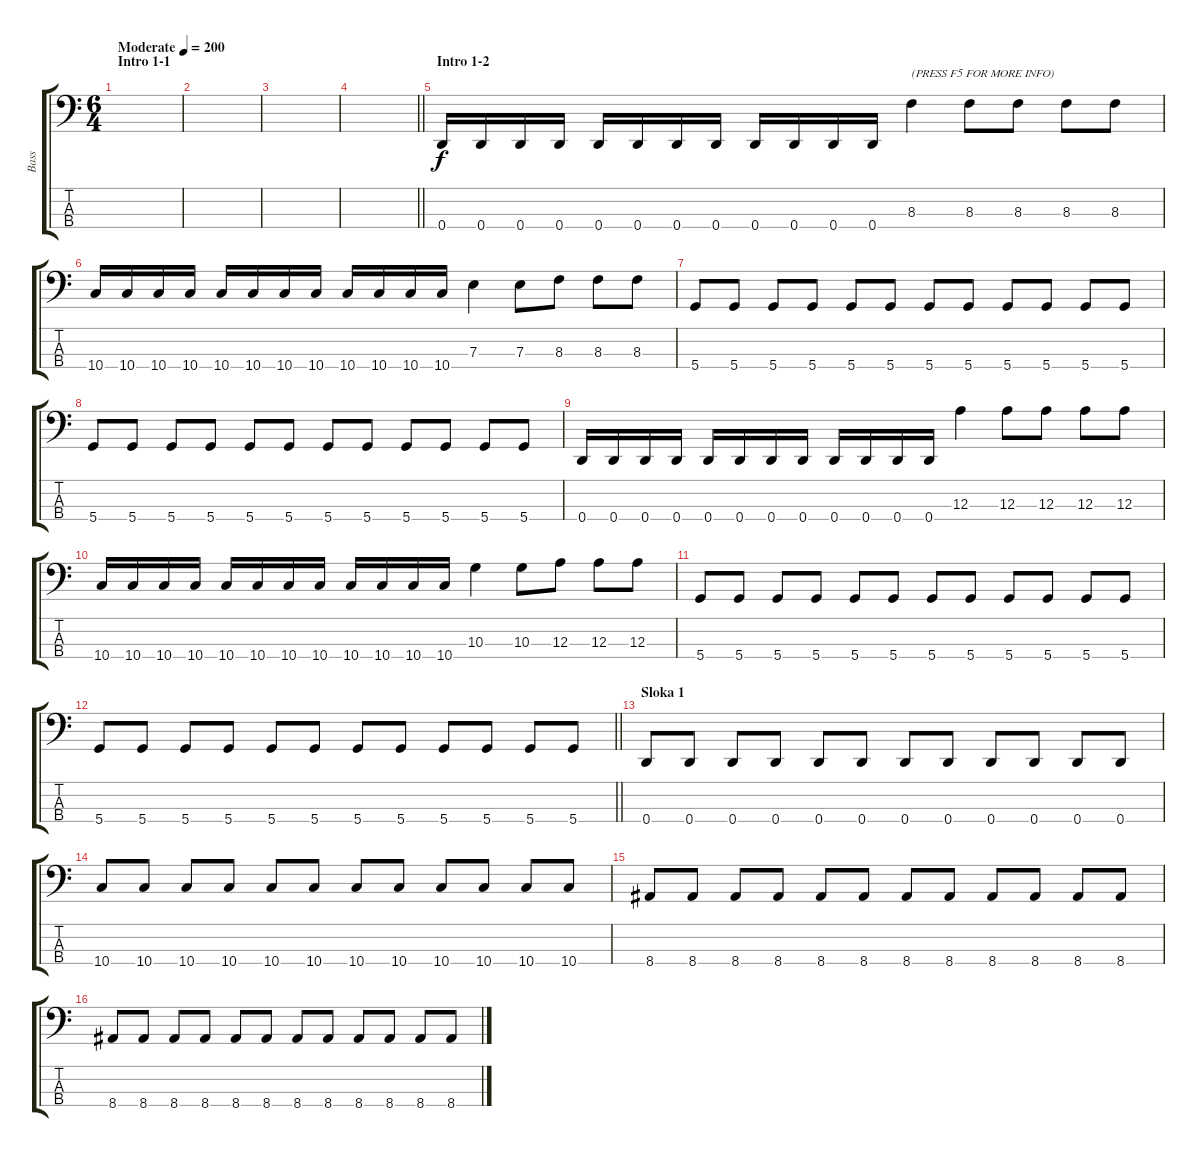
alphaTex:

\track ("Bass" "Bass") {instrument electricbasspick}
\staff {score tabs}
\tuning (G2 D2 A1 D1) {hide}
\ts (6 4)
\section ("" "Intro 1-1")
\tempo (200 "Moderate")
\clef f4
\ks c
|
|
|
\barLineRight lightlight
|
\section ("" "Intro 1-2")
0.4.16 0.4.16 0.4.16 0.4.16 0.4.16 0.4.16 0.4.16 0.4.16 0.4.16 0.4.16 0.4.16 0.4.16 8.3.4{txt "(PRESS F5 FOR MORE INFO)"} 8.3.8 8.3.8 8.3.8 8.3.8 |
10.4.16 10.4.16 10.4.16 10.4.16 10.4.16 10.4.16 10.4.16 10.4.16 10.4.16 10.4.16 10.4.16 10.4.16 7.3.4{txt ""} 7.3.8 8.3.8 8.3.8 8.3.8 |
5.4.8 5.4.8 5.4.8 5.4.8 5.4.8 5.4.8 5.4.8 5.4.8 5.4.8 5.4.8 5.4.8 5.4.8 |
5.4.8 5.4.8 5.4.8 5.4.8 5.4.8 5.4.8 5.4.8 5.4.8 5.4.8 5.4.8 5.4.8 5.4.8 |
0.4.16 0.4.16 0.4.16 0.4.16 0.4.16 0.4.16 0.4.16 0.4.16 0.4.16 0.4.16 0.4.16 0.4.16 12.3.4 12.3.8 12.3.8 12.3.8 12.3.8 |
10.4.16 10.4.16 10.4.16 10.4.16 10.4.16 10.4.16 10.4.16 10.4.16 10.4.16 10.4.16 10.4.16 10.4.16 10.3.4 10.3.8 12.3.8 12.3.8 12.3.8 |
5.4.8 5.4.8 5.4.8 5.4.8 5.4.8 5.4.8 5.4.8 5.4.8 5.4.8 5.4.8 5.4.8 5.4.8 |
\barLineRight lightlight
5.4.8 5.4.8 5.4.8 5.4.8 5.4.8 5.4.8 5.4.8 5.4.8 5.4.8 5.4.8 5.4.8 5.4.8 |
\section ("" "Sloka 1")
0.4.8 0.4.8 0.4.8 0.4.8 0.4.8 0.4.8 0.4.8 0.4.8 0.4.8 0.4.8 0.4.8 0.4.8 |
10.4.8 10.4.8 10.4.8 10.4.8 10.4.8 10.4.8 10.4.8 10.4.8 10.4.8 10.4.8 10.4.8 10.4.8 |
8.4.8 8.4.8 8.4.8 8.4.8 8.4.8 8.4.8 8.4.8 8.4.8 8.4.8 8.4.8 8.4.8 8.4.8 |
8.4.8 8.4.8 8.4.8 8.4.8 8.4.8 8.4.8 8.4.8 8.4.8 8.4.8 8.4.8 8.4.8 8.4.8
